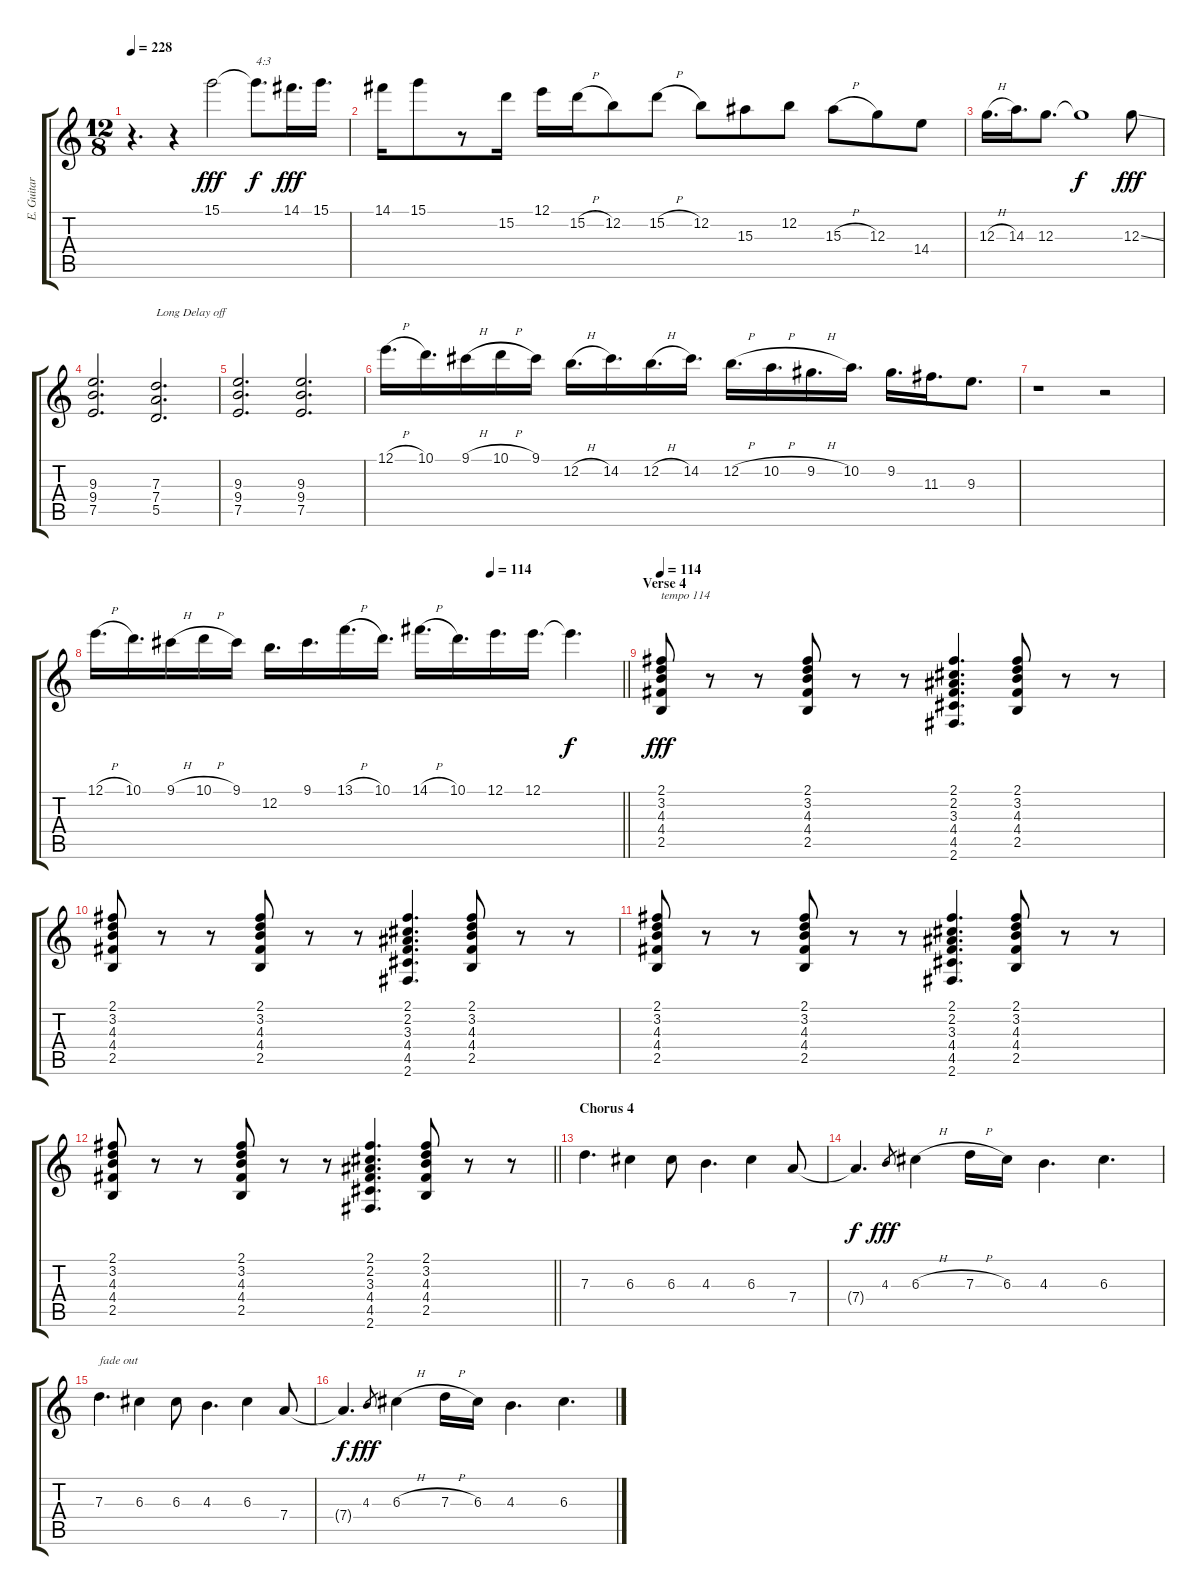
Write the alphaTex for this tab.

\track ("E. Guitar 2" "E. Guitar ") {instrument distortionguitar}
\staff {score tabs}
\tuning (E4 B3 G3 D3 A2 E2) {hide}
\ts (12 8)
\tempo 228
\clef g2
\ks c
r.4{d dy fff} r.4 15.1.2 15.1{t}.8{d txt "4:3" dy f} 14.1.16{d dy fff} 15.1.16{d} |
14.1.16 15.1.8 r.8 15.2.16 12.1.16 15.2{h}.16 12.2.8 15.2{h}.8 12.2.8 15.3.8 12.2.8 15.3{h}.8 12.3.8 14.4.8 |
12.3{h}.16{d} 14.3.16{d} 12.3.8{d} 12.3{t}.1{dy f} 12.3{ss}.8{dy fff} |
(9.3 9.4 7.5).2{d} (7.3 7.4 5.5).2{d txt "Long Delay off"} |
(9.3 9.4 7.5).2{d} (9.3 9.4 7.5).2{d} |
12.1{h}.16{d} 10.1.16{d} 9.1{h}.16 10.1{h}.16 9.1.16 12.2{h}.16{d} 14.2.16{d} 12.2{h}.16{d} 14.2.16{d} 12.2{h}.16{d} 10.2{h}.16{d} 9.2{h}.16{d} 10.2.16{d} 9.2.16{d} 11.3.16{d} 9.3.8{d} |
r.1 r.2 |
\tempo (114 0.75)
\barLineRight lightlight
12.1{h}.16{d} 10.1.16{d} 9.1{h}.16 10.1{h}.16 9.1.16 12.2.16{d} 9.1.16{d} 13.1{h}.16{d} 10.1.16{d} 14.1{h}.16{d} 10.1.16{d} 12.1.16{d} 12.1.16{d} 12.1{t}.4{d dy f} |
\section ("" "Verse 4")
\tempo 114
(2.1 3.2 4.3 4.4 2.5).8{txt "tempo 114" dy fff} r.8 r.8 (2.1 3.2 4.3 4.4 2.5).8 r.8 r.8 (2.1 2.2 3.3 4.4 4.5 2.6).4{d} (2.1 3.2 4.3 4.4 2.5).8 r.8 r.8 |
(2.1 3.2 4.3 4.4 2.5).8 r.8 r.8 (2.1 3.2 4.3 4.4 2.5).8 r.8 r.8 (2.1 2.2 3.3 4.4 4.5 2.6).4{d} (2.1 3.2 4.3 4.4 2.5).8 r.8 r.8 |
(2.1 3.2 4.3 4.4 2.5).8 r.8 r.8 (2.1 3.2 4.3 4.4 2.5).8 r.8 r.8 (2.1 2.2 3.3 4.4 4.5 2.6).4{d} (2.1 3.2 4.3 4.4 2.5).8 r.8 r.8 |
\barLineRight lightlight
(2.1 3.2 4.3 4.4 2.5).8 r.8 r.8 (2.1 3.2 4.3 4.4 2.5).8 r.8 r.8 (2.1 2.2 3.3 4.4 4.5 2.6).4{d} (2.1 3.2 4.3 4.4 2.5).8 r.8 r.8 |
\section ("" "Chorus 4")
7.3.4{d} 6.3.4 6.3.8 4.3.4{d} 6.3.4 7.4.8 |
7.4{t}.4{d dy f} 4.3.8{gr dy fff} 6.3{h}.4 7.3{h}.16 6.3.16 4.3.4{d} 6.3.4{d} |
7.3.4{d txt "fade out"} 6.3.4 6.3.8 4.3.4{d} 6.3.4 7.4.8 |
7.4{t}.4{d dy f volume 0} 4.3.8{gr dy fff} 6.3{h}.4 7.3{h}.16 6.3.16 4.3.4{d} 6.3.4{d}
